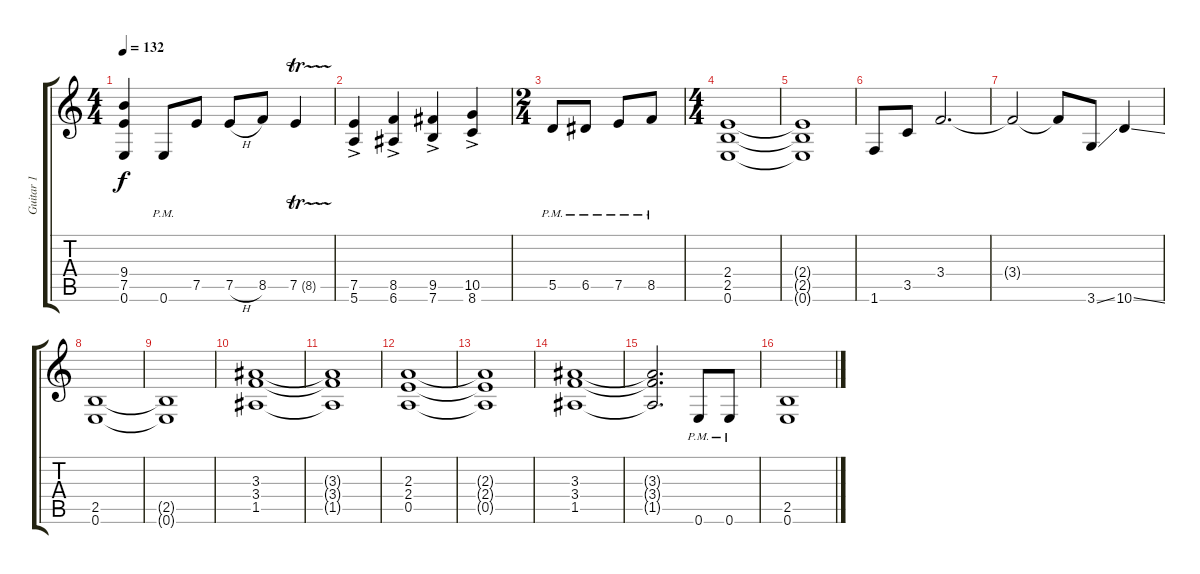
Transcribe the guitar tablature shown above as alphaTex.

\track ("Guitar 1" "Guitar 1") {instrument overdrivenguitar}
\staff {score tabs}
\tuning (E4 B3 G3 D3 A2 E2) {hide}
\ts (4 4)
\tempo 132
\clef g2
\ks c
(9.4 7.5 0.6).4{dy f} 0.6{pm}.8 7.5.8 7.5{h}.8 8.5.8 7.5{tr (8 32)}.4 |
(7.5{ac} 5.6{ac}).4 (8.5{ac} 6.6{ac}).4 (9.5{ac} 7.6{ac}).4 (10.5{ac} 8.6{ac}).4 |
\ts (2 4)
5.5{pm}.8 6.5{pm}.8 7.5{pm}.8 8.5{pm}.8 |
\ts (4 4)
(2.4 2.5 0.6).1 |
(2.4{t} 2.5{t} 0.6{t}).1 |
1.6.8 3.5.8 3.4.2{d} |
3.4{t}.2 3.4{t}.8 3.6{ss}.8 10.6{ss}.4 |
(2.5 0.6).1 |
(2.5{t} 0.6{t}).1 |
(3.3 3.4 1.5).1 |
(3.3{t} 3.4{t} 1.5{t}).1 |
(2.3 2.4 0.5).1 |
(2.3{t} 2.4{t} 0.5{t}).1 |
(3.3 3.4 1.5).1 |
(3.3{t} 3.4{t} 1.5{t}).2{d} 0.6{pm}.8 0.6{pm}.8 |
(2.5 0.6).1
